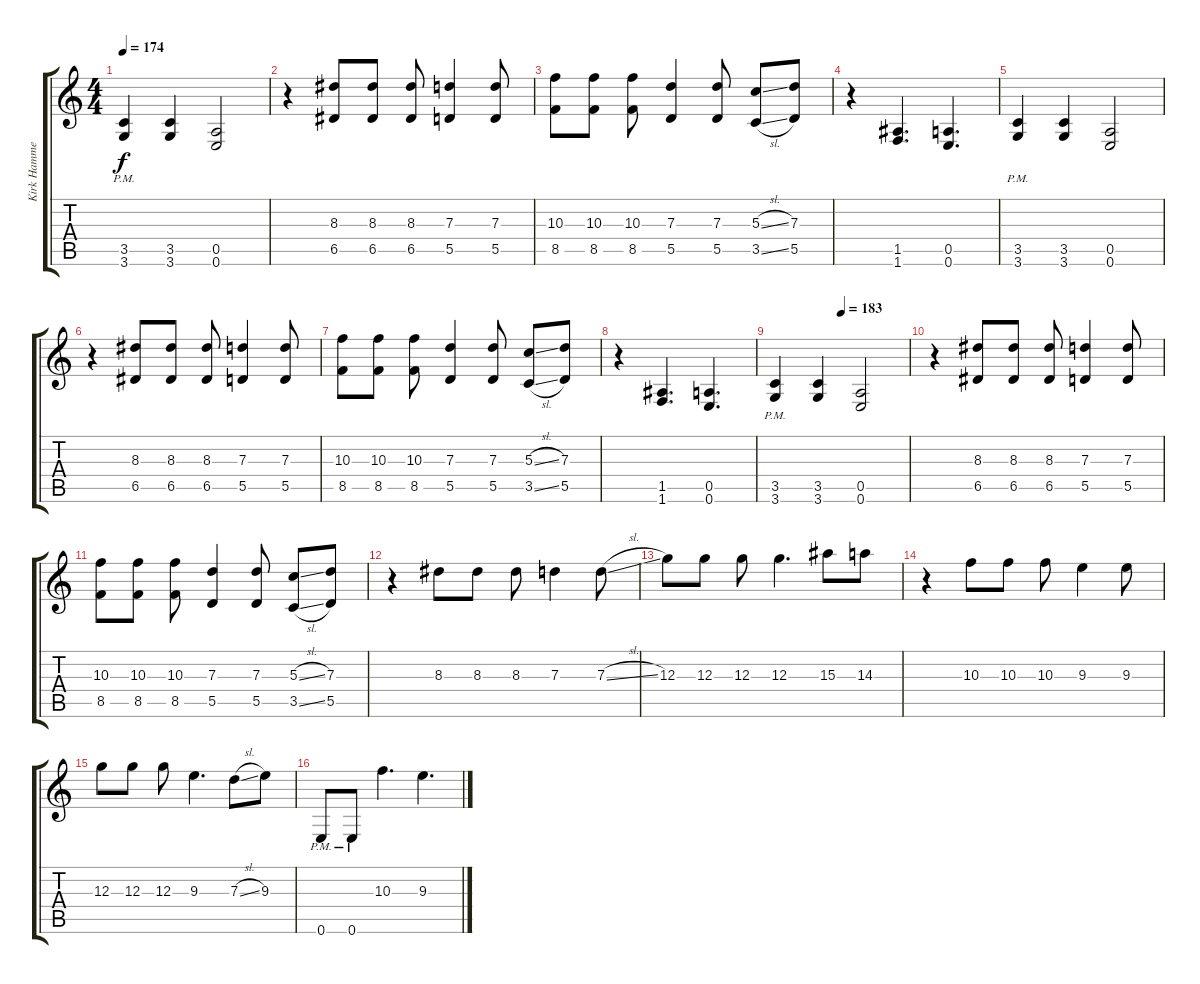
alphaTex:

\track ("Kirk Hammett" "Kirk Hamme") {instrument distortionguitar}
\staff {score tabs}
\tuning (E4 B3 G3 D3 A2 E2) {hide}
\ts (4 4)
\tempo 174
\clef g2
\ks c
(3.5{pm} 3.6{pm}).4{dy f} (3.5 3.6).4 (0.5 0.6).2 |
r.4 (8.3 6.5).8 (8.3 6.5).8 (8.3 6.5).8 (7.3 5.5).4 (7.3 5.5).8 |
(10.3 8.5).8 (10.3 8.5).8 (10.3 8.5).8 (7.3 5.5).4 (7.3 5.5).8 (5.3{sl} 3.5{sl}).8 (7.3 5.5).8 |
r.4 (1.5 1.6).4{d} (0.5 0.6).4{d} |
(3.5{pm} 3.6{pm}).4 (3.5 3.6).4 (0.5 0.6).2 |
r.4 (8.3 6.5).8 (8.3 6.5).8 (8.3 6.5).8 (7.3 5.5).4 (7.3 5.5).8 |
(10.3 8.5).8 (10.3 8.5).8 (10.3 8.5).8 (7.3 5.5).4 (7.3 5.5).8 (5.3{sl} 3.5{sl}).8 (7.3 5.5).8 |
r.4 (1.5 1.6).4{d} (0.5 0.6).4{d} |
\tempo (183 0.5)
(3.5{pm} 3.6{pm}).4 (3.5 3.6).4 (0.5 0.6).2 |
r.4 (8.3 6.5).8 (8.3 6.5).8 (8.3 6.5).8 (7.3 5.5).4 (7.3 5.5).8 |
(10.3 8.5).8 (10.3 8.5).8 (10.3 8.5).8 (7.3 5.5).4 (7.3 5.5).8 (5.3{sl} 3.5{sl}).8 (7.3 5.5).8 |
r.4 8.3.8 8.3.8 8.3.8 7.3.4 7.3{sl}.8 |
12.3.8 12.3.8 12.3.8 12.3.4{d} 15.3.8 14.3.8 |
r.4 10.3.8 10.3.8 10.3.8 9.3.4 9.3.8 |
12.3.8 12.3.8 12.3.8 9.3.4{d} 7.3{sl}.8 9.3.8 |
0.6{pm}.8 0.6{pm}.8 10.3.4{d} 9.3.4{d}
